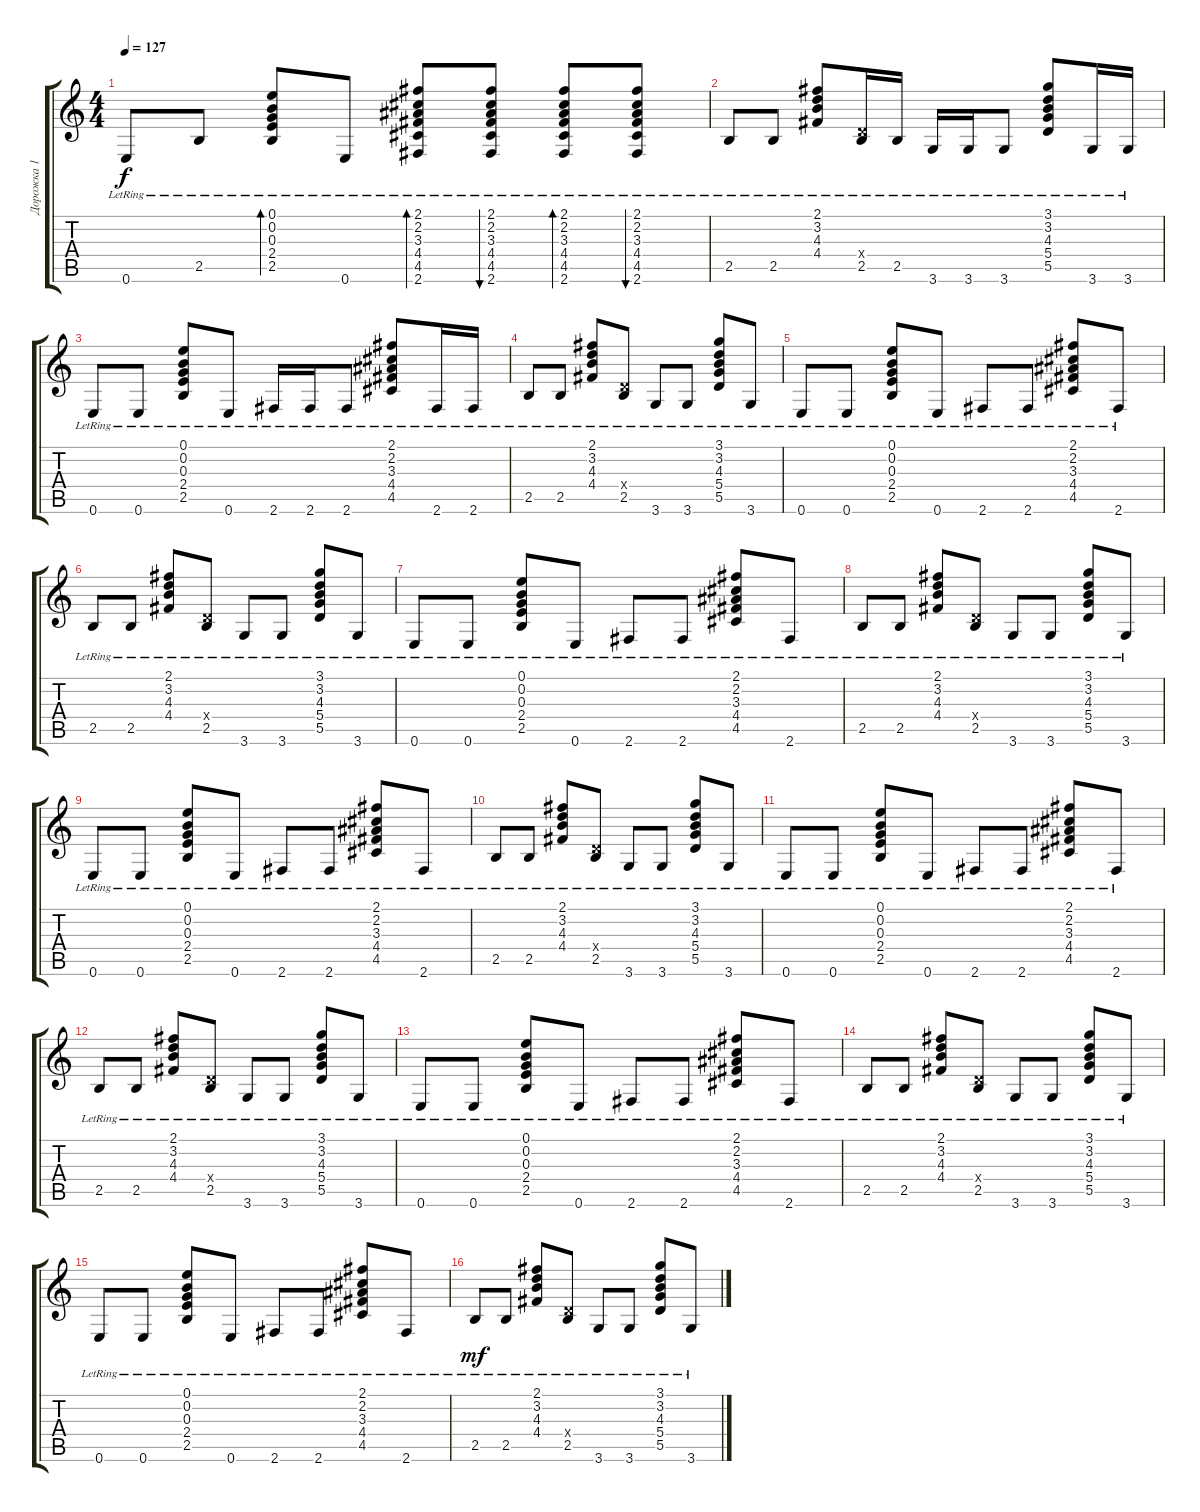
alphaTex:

\track ("Дорожка 1" "Дорожка 1") {instrument acousticguitarsteel}
\staff {score tabs}
\tuning (E4 B3 G3 D3 A2 E2) {hide}
\ts (4 4)
\tempo 127
\clef g2
\ks c
0.6{lr}.8{dy f} 2.5{lr}.8 (0.1{lr} 0.2{lr} 0.3{lr} 2.4{lr} 2.5{lr}).8{bd 60} 0.6{lr}.8 (2.1{lr} 2.2{lr} 3.3{lr} 4.4{lr} 4.5{lr} 2.6{lr}).8{bd 60} (2.1 2.2 3.3 4.4 4.5{lr} 2.6).8{bu 60} (2.1{lr} 2.2{lr} 3.3{lr} 4.4{lr} 4.5{lr} 2.6{lr}).8{bd 60} (2.1 2.2 3.3 4.4 4.5{lr} 2.6).8{bu 60} |
2.5{lr}.8 2.5{lr}.8 (2.1{lr} 3.2{lr} 4.3{lr} 4.4{lr}).8 (0.4{x} 2.5{lr}).16 2.5{lr}.16 3.6{lr}.16 3.6{lr}.16 3.6{lr}.8 (3.1{lr} 3.2{lr} 4.3{lr} 5.4{lr} 5.5{lr}).8 3.6{lr}.16 3.6{lr}.16 |
0.6{lr}.8 0.6{lr}.8 (0.1{lr} 0.2{lr} 0.3{lr} 2.4{lr} 2.5{lr}).8 0.6{lr}.8 2.6{lr}.16 2.6{lr}.16 2.6{lr}.8 (2.1{lr} 2.2{lr} 3.3{lr} 4.4{lr} 4.5{lr}).8 2.6{lr}.16 2.6{lr}.16 |
2.5{lr}.8 2.5{lr}.8 (2.1{lr} 3.2{lr} 4.3{lr} 4.4{lr}).8 (0.4{x} 2.5{lr}).8 3.6{lr}.8 3.6{lr}.8 (3.1{lr} 3.2{lr} 4.3{lr} 5.4{lr} 5.5{lr}).8 3.6{lr}.8 |
0.6{lr}.8 0.6{lr}.8 (0.1{lr} 0.2{lr} 0.3{lr} 2.4{lr} 2.5{lr}).8 0.6{lr}.8 2.6{lr}.8 2.6{lr}.8 (2.1{lr} 2.2{lr} 3.3{lr} 4.4{lr} 4.5{lr}).8 2.6{lr}.8 |
2.5{lr}.8 2.5{lr}.8 (2.1{lr} 3.2{lr} 4.3{lr} 4.4{lr}).8 (0.4{x} 2.5{lr}).8 3.6{lr}.8 3.6{lr}.8 (3.1{lr} 3.2{lr} 4.3{lr} 5.4{lr} 5.5{lr}).8 3.6{lr}.8 |
0.6{lr}.8 0.6{lr}.8 (0.1{lr} 0.2{lr} 0.3{lr} 2.4{lr} 2.5{lr}).8 0.6{lr}.8 2.6{lr}.8 2.6{lr}.8 (2.1{lr} 2.2{lr} 3.3{lr} 4.4{lr} 4.5{lr}).8 2.6{lr}.8 |
2.5{lr}.8 2.5{lr}.8 (2.1{lr} 3.2{lr} 4.3{lr} 4.4{lr}).8 (0.4{x} 2.5{lr}).8 3.6{lr}.8 3.6{lr}.8 (3.1{lr} 3.2{lr} 4.3{lr} 5.4{lr} 5.5{lr}).8 3.6{lr}.8 |
0.6{lr}.8 0.6{lr}.8 (0.1{lr} 0.2{lr} 0.3{lr} 2.4{lr} 2.5{lr}).8 0.6{lr}.8 2.6{lr}.8 2.6{lr}.8 (2.1{lr} 2.2{lr} 3.3{lr} 4.4{lr} 4.5{lr}).8 2.6{lr}.8 |
2.5{lr}.8 2.5{lr}.8 (2.1{lr} 3.2{lr} 4.3{lr} 4.4{lr}).8 (0.4{x} 2.5{lr}).8 3.6{lr}.8 3.6{lr}.8 (3.1{lr} 3.2{lr} 4.3{lr} 5.4{lr} 5.5{lr}).8 3.6{lr}.8 |
0.6{lr}.8 0.6{lr}.8 (0.1{lr} 0.2{lr} 0.3{lr} 2.4{lr} 2.5{lr}).8 0.6{lr}.8 2.6{lr}.8 2.6{lr}.8 (2.1{lr} 2.2{lr} 3.3{lr} 4.4{lr} 4.5{lr}).8 2.6{lr}.8 |
2.5{lr}.8 2.5{lr}.8 (2.1{lr} 3.2{lr} 4.3{lr} 4.4{lr}).8 (0.4{x} 2.5{lr}).8 3.6{lr}.8 3.6{lr}.8 (3.1{lr} 3.2{lr} 4.3{lr} 5.4{lr} 5.5{lr}).8 3.6{lr}.8 |
0.6{lr}.8 0.6{lr}.8 (0.1{lr} 0.2{lr} 0.3{lr} 2.4{lr} 2.5{lr}).8 0.6{lr}.8 2.6{lr}.8 2.6{lr}.8 (2.1{lr} 2.2{lr} 3.3{lr} 4.4{lr} 4.5{lr}).8 2.6{lr}.8 |
2.5{lr}.8 2.5{lr}.8 (2.1{lr} 3.2{lr} 4.3{lr} 4.4{lr}).8 (0.4{x} 2.5{lr}).8 3.6{lr}.8 3.6{lr}.8 (3.1{lr} 3.2{lr} 4.3{lr} 5.4{lr} 5.5{lr}).8 3.6{lr}.8 |
0.6{lr}.8 0.6{lr}.8 (0.1{lr} 0.2{lr} 0.3{lr} 2.4{lr} 2.5{lr}).8 0.6{lr}.8 2.6{lr}.8 2.6{lr}.8 (2.1{lr} 2.2{lr} 3.3{lr} 4.4{lr} 4.5{lr}).8 2.6{lr}.8 |
2.5{lr}.8{dy mf} 2.5{lr}.8 (2.1{lr} 3.2{lr} 4.3{lr} 4.4{lr}).8 (0.4{x} 2.5{lr}).8 3.6{lr}.8 3.6{lr}.8 (3.1{lr} 3.2{lr} 4.3{lr} 5.4{lr} 5.5{lr}).8 3.6{lr}.8
